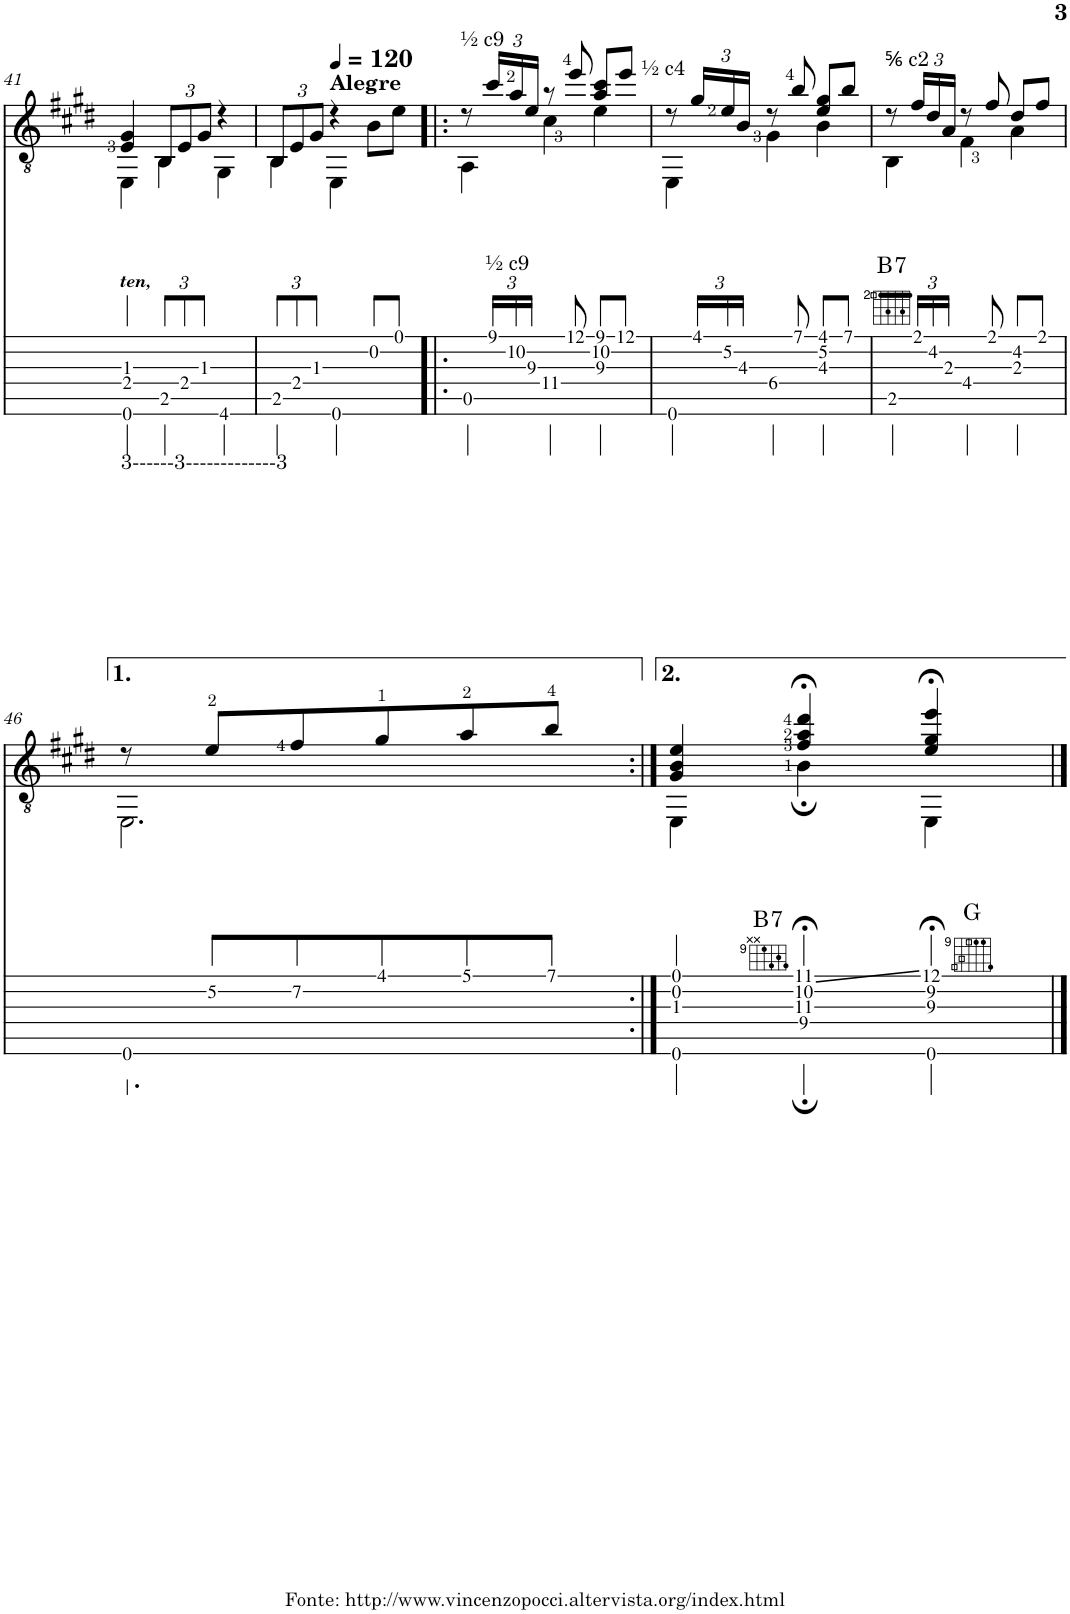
**kern	**harte	**kern
*part2	*part2	*part1
*staff2	*	*staff1
*I"Chitarra classica (Intavolatura)	*	*I"Classical Guitar
!!LO:PB:g=z
*	*	*clefGv2
*k[f#c#g#d#]	*	*k[f#c#g#d#]
*M3/4	*	*M3/4
=41	=41	=41
*^	*	*^
!LO:TX:b:t=3------3-------------3	!	!	!	!
!LO:TX:a:Bi:t=ten,	!	!	!	!
4E/ 4G#/	4EE\	.	4E/ 4G#/	4EE\
*Xbrackettup	*	*	*Xbrackettup	*
12BB/L	4BB\	.	12BB/L	4BB\
12E/	.	.	12E/	.
12G#/J	.	.	12G#/J	.
4r	4GG#\	.	4r	4GG#\
=42	=42	=42	=42	=42
12BB/L	4BB\	.	12BB/L	4BB\
12E/	.	.	12E/	.
12G#/J	.	.	12G#/J	.
*	*	*	*MM120	*
!	!	!	!LO:TX:a:B:t=Alegre	!
4r	4EE\	.	4r	4EE\
8B/L	4ryy	.	8B\L	4ryy
8e/J	.	.	8e\J	.
=43!|:	=43!|:	=43!|:	=43!|:	=43!|:
!	!	!	!LO:TX:a:t=½ c9	!
8r	4AA\	.	8r	4AA\
!LO:TX:a:t=½ c9	!	!	!	!
24cc#/LL	.	.	24cc#/LL	.
24a/	.	.	24a/	.
24e/JJ	.	.	24e/JJ	.
8r	4c#\	.	8r	4c#\
8ee/	.	.	8ee/	.
8a/ 8cc#/L	4e\	.	8a/ 8cc#/L	4e\
8ee/J	.	.	8ee/J	.
=44	=44	=44	=44	=44
8r	4EE\	.	8r	4EE\
!	!	!	!LO:TX:a:t=½ c4	!
24g#/LL	.	.	24g#/LL	.
24e/	.	.	24e/	.
24B/JJ	.	.	24B/JJ	.
8r	4G#\	.	8r	4G#\
8b/	.	.	8b/	.
8e/ 8g#/L	4B\	.	8e/ 8g#/L	4B\
8b/J	.	.	8b/J	.
=45	=45	=45	=45	=45
!	!	!LO:H:kt=7	!LO:TX:a:t=⅚ c2	!
8r	4BB\	B:7	8r	4BB\
24f#/LL	.	.	24f#/LL	.
24d#/	.	.	24d#/	.
24A/JJ	.	.	24A/JJ	.
8r	4F#\	.	8r	4F#\
8f#/	.	.	8f#/	.
8d#/L	4A\	.	8d#/L	4A\
8f#/J	.	.	8f#/J	.
!!LO:LB:g=z	!!
=46	=46	=46	=46	=46
8r	2.EE\	.	8r	2.EE\
8e/L	.	.	8e/L	.
8f#/	.	.	8f#/	.
8g#/	.	.	8g#/	.
8a/	.	.	8a/	.
8b/J	.	.	8b/J	.
=47:|!	=47:|!	=47:|!	=47:|!	=47:|!
4G#/ 4B/ 4e/	4EE\	.	4G#/ 4B/ 4e/	4EE\
!	!	!LO:H:kt=7	!	!
4f#/;< 4a/;< 4dd#/;<	4B;\	B:7	4f#/;< 4a/;< 4dd#/;<	4B;\
4e/;< 4g#/;< 4ee/;<	4EE\	G:maj	4e/;< 4g#/;< 4ee/;<	4EE\
*v	*v	*	*	*
*	*	*v	*v
==	==	==
*-	*-	*-
